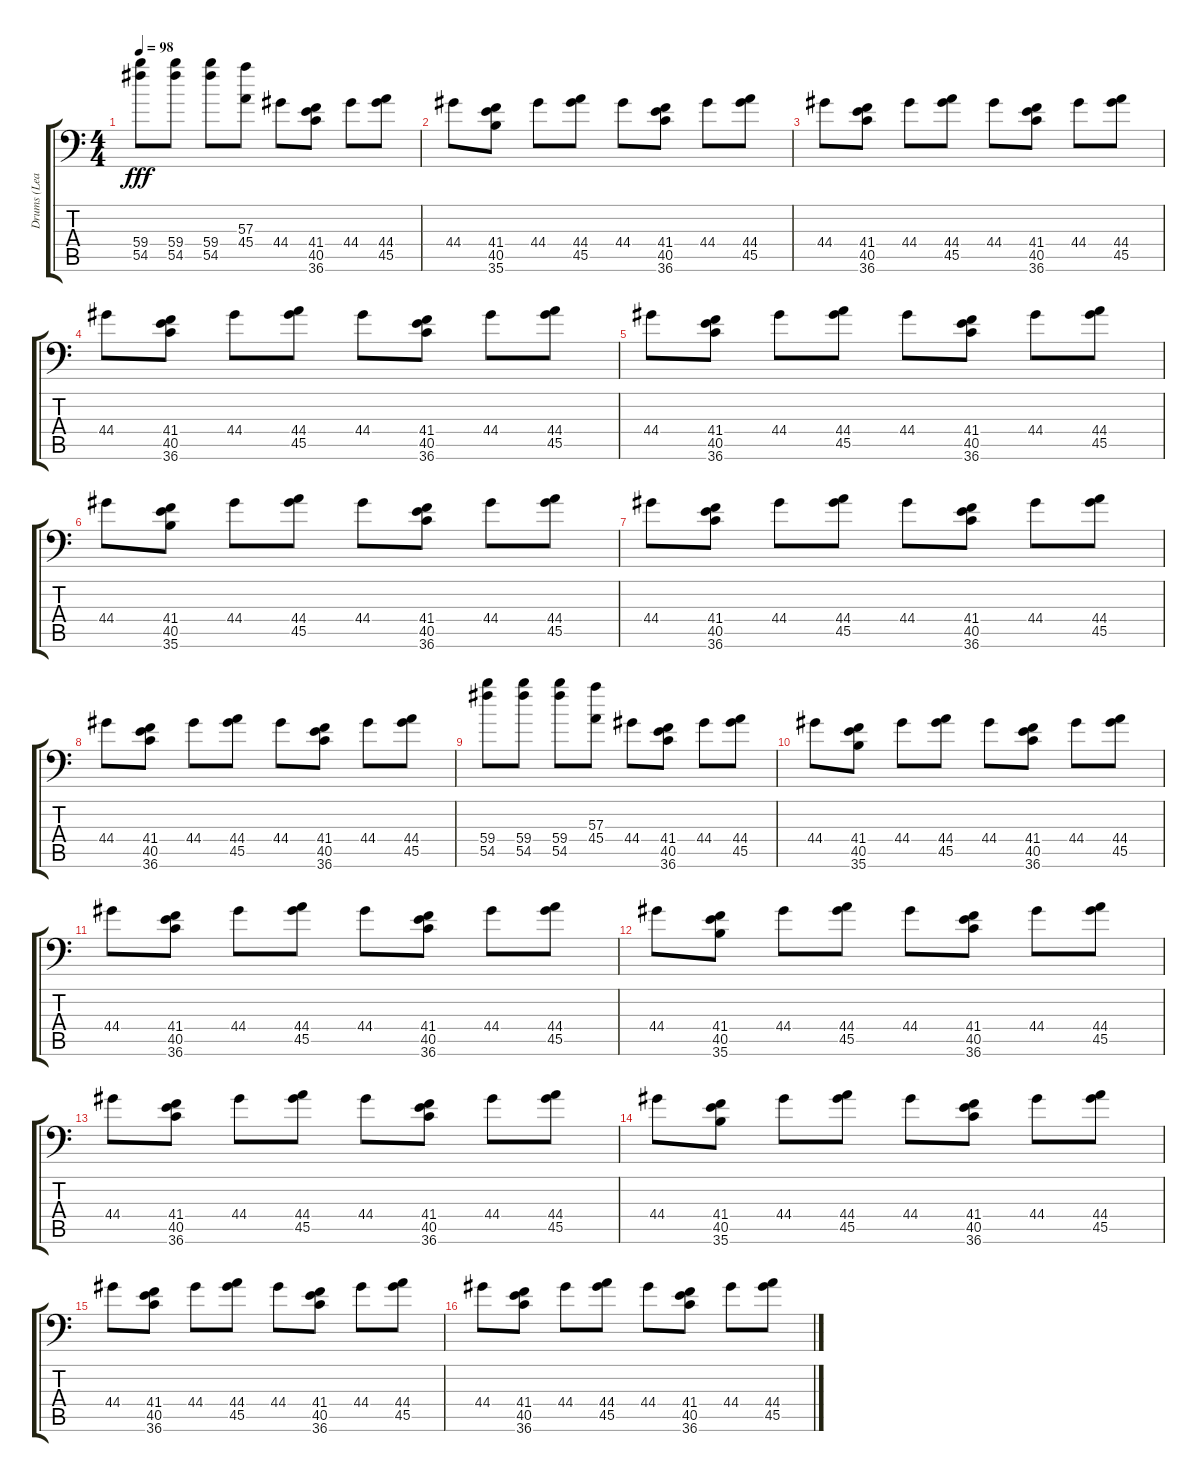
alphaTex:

\track ("Drums (Leah Shapiro)" "Drums (Lea") {instrument acousticgrandpiano}
\staff {score tabs}
\tuning (C-1 C-1 C-1 C-1 C-1 C-1) {hide}
\ts (4 4)
\tempo 98
\clef f4
\ks c
(59.4 54.5).8{dy fff} (59.4 54.5).8 (59.4 54.5).8 (57.3 45.4).8 44.4.8 (41.4 40.5 36.6).8 44.4.8 (44.4 45.5).8 |
44.4.8 (41.4 40.5 35.6).8 44.4.8 (44.4 45.5).8 44.4.8 (41.4 40.5 36.6).8 44.4.8 (44.4 45.5).8 |
44.4.8 (41.4 40.5 36.6).8 44.4.8 (44.4 45.5).8 44.4.8 (41.4 40.5 36.6).8 44.4.8 (44.4 45.5).8 |
44.4.8 (41.4 40.5 36.6).8 44.4.8 (44.4 45.5).8 44.4.8 (41.4 40.5 36.6).8 44.4.8 (44.4 45.5).8 |
44.4.8 (41.4 40.5 36.6).8 44.4.8 (44.4 45.5).8 44.4.8 (41.4 40.5 36.6).8 44.4.8 (44.4 45.5).8 |
44.4.8 (41.4 40.5 35.6).8 44.4.8 (44.4 45.5).8 44.4.8 (41.4 40.5 36.6).8 44.4.8 (44.4 45.5).8 |
44.4.8 (41.4 40.5 36.6).8 44.4.8 (44.4 45.5).8 44.4.8 (41.4 40.5 36.6).8 44.4.8 (44.4 45.5).8 |
44.4.8 (41.4 40.5 36.6).8 44.4.8 (44.4 45.5).8 44.4.8 (41.4 40.5 36.6).8 44.4.8 (44.4 45.5).8 |
(59.4 54.5).8 (59.4 54.5).8 (59.4 54.5).8 (57.3 45.4).8 44.4.8 (41.4 40.5 36.6).8 44.4.8 (44.4 45.5).8 |
44.4.8 (41.4 40.5 35.6).8 44.4.8 (44.4 45.5).8 44.4.8 (41.4 40.5 36.6).8 44.4.8 (44.4 45.5).8 |
44.4.8 (41.4 40.5 36.6).8 44.4.8 (44.4 45.5).8 44.4.8 (41.4 40.5 36.6).8 44.4.8 (44.4 45.5).8 |
44.4.8 (41.4 40.5 35.6).8 44.4.8 (44.4 45.5).8 44.4.8 (41.4 40.5 36.6).8 44.4.8 (44.4 45.5).8 |
44.4.8 (41.4 40.5 36.6).8 44.4.8 (44.4 45.5).8 44.4.8 (41.4 40.5 36.6).8 44.4.8 (44.4 45.5).8 |
44.4.8 (41.4 40.5 35.6).8 44.4.8 (44.4 45.5).8 44.4.8 (41.4 40.5 36.6).8 44.4.8 (44.4 45.5).8 |
44.4.8 (41.4 40.5 36.6).8 44.4.8 (44.4 45.5).8 44.4.8 (41.4 40.5 36.6).8 44.4.8 (44.4 45.5).8 |
44.4.8 (41.4 40.5 36.6).8 44.4.8 (44.4 45.5).8 44.4.8 (41.4 40.5 36.6).8 44.4.8 (44.4 45.5).8
